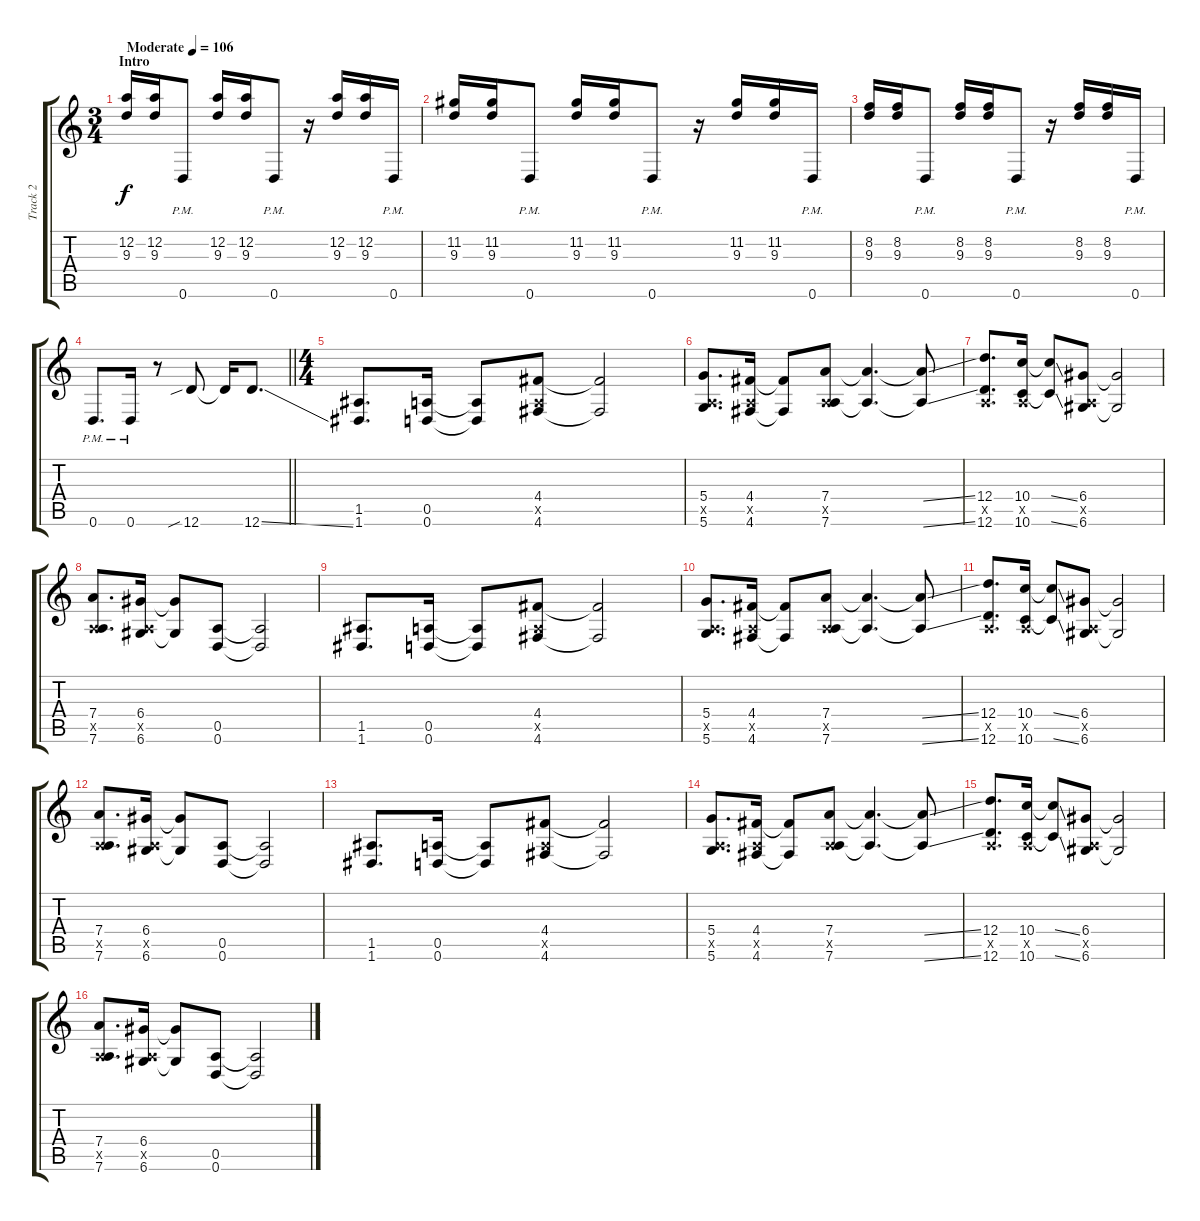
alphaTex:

\track ("Track 2" "Track 2") {instrument distortionguitar}
\staff {score tabs}
\tuning (E4 A3 F3 D3 A2 D2) {hide}
\ts (3 4)
\section ("" "Intro")
\tempo (106 "Moderate")
\clef g2
\ks c
(12.2 9.3).16{dy f instrument distortionguitar} (12.2 9.3).16 0.6{pm}.8 (12.2 9.3).16 (12.2 9.3).16 0.6{pm}.8 r.16 (12.2 9.3).16 (12.2 9.3).16 0.6{pm}.16 |
(11.2 9.3).16 (11.2 9.3).16 0.6{pm}.8 (11.2 9.3).16 (11.2 9.3).16 0.6{pm}.8 r.16 (11.2 9.3).16 (11.2 9.3).16 0.6{pm}.16 |
(8.2 9.3).16 (8.2 9.3).16 0.6{pm}.8 (8.2 9.3).16 (8.2 9.3).16 0.6{pm}.8 r.16 (8.2 9.3).16 (8.2 9.3).16 0.6{pm}.16 |
\barLineRight lightlight
0.6{pm}.8{d} 0.6{pm}.16 r.8 12.6{sib}.8 12.6{t}.16 12.6{ss}.8{d} |
\ts (4 4)
\section ("" "")
(1.5 1.6).8{d} (0.5 0.6).16 (0.5{t} 0.6{t}).8 (4.4 0.5{x} 4.6).8 (4.4{t} 4.6{t}).2 |
(5.4 0.5{x} 5.6).8{d} (4.4 0.5{x} 4.6).16 (4.4{t} 4.6{t}).8 (7.4 0.5{x} 7.6).8 (7.4{t} 7.6{t}).4{d} (7.4{ss t} 7.6{ss t}).8 |
(12.4 0.5{x} 12.6).8{d} (10.4 0.5{x} 10.6).16 (10.4{ss t} 10.6{ss t}).8 (6.4 0.5{x} 6.6).8 (6.4{t} 6.6{t}).2 |
(7.4 0.5{x} 7.6).8{d} (6.4 0.5{x} 6.6).16 (6.4{t} 6.6{t}).8 (0.5 0.6).8 (0.5{t} 0.6{t}).2 |
(1.5 1.6).8{d} (0.5 0.6).16 (0.5{t} 0.6{t}).8 (4.4 0.5{x} 4.6).8 (4.4{t} 4.6{t}).2 |
(5.4 0.5{x} 5.6).8{d} (4.4 0.5{x} 4.6).16 (4.4{t} 4.6{t}).8 (7.4 0.5{x} 7.6).8 (7.4{t} 7.6{t}).4{d} (7.4{ss t} 7.6{ss t}).8 |
(12.4 0.5{x} 12.6).8{d} (10.4 0.5{x} 10.6).16 (10.4{ss t} 10.6{ss t}).8 (6.4 0.5{x} 6.6).8 (6.4{t} 6.6{t}).2 |
(7.4 0.5{x} 7.6).8{d} (6.4 0.5{x} 6.6).16 (6.4{t} 6.6{t}).8 (0.5 0.6).8 (0.5{t} 0.6{t}).2 |
(1.5 1.6).8{d} (0.5 0.6).16 (0.5{t} 0.6{t}).8 (4.4 0.5{x} 4.6).8 (4.4{t} 4.6{t}).2 |
(5.4 0.5{x} 5.6).8{d} (4.4 0.5{x} 4.6).16 (4.4{t} 4.6{t}).8 (7.4 0.5{x} 7.6).8 (7.4{t} 7.6{t}).4{d} (7.4{ss t} 7.6{ss t}).8 |
(12.4 0.5{x} 12.6).8{d} (10.4 0.5{x} 10.6).16 (10.4{ss t} 10.6{ss t}).8 (6.4 0.5{x} 6.6).8 (6.4{t} 6.6{t}).2 |
(7.4 0.5{x} 7.6).8{d} (6.4 0.5{x} 6.6).16 (6.4{t} 6.6{t}).8 (0.5 0.6).8 (0.5{t} 0.6{t}).2
